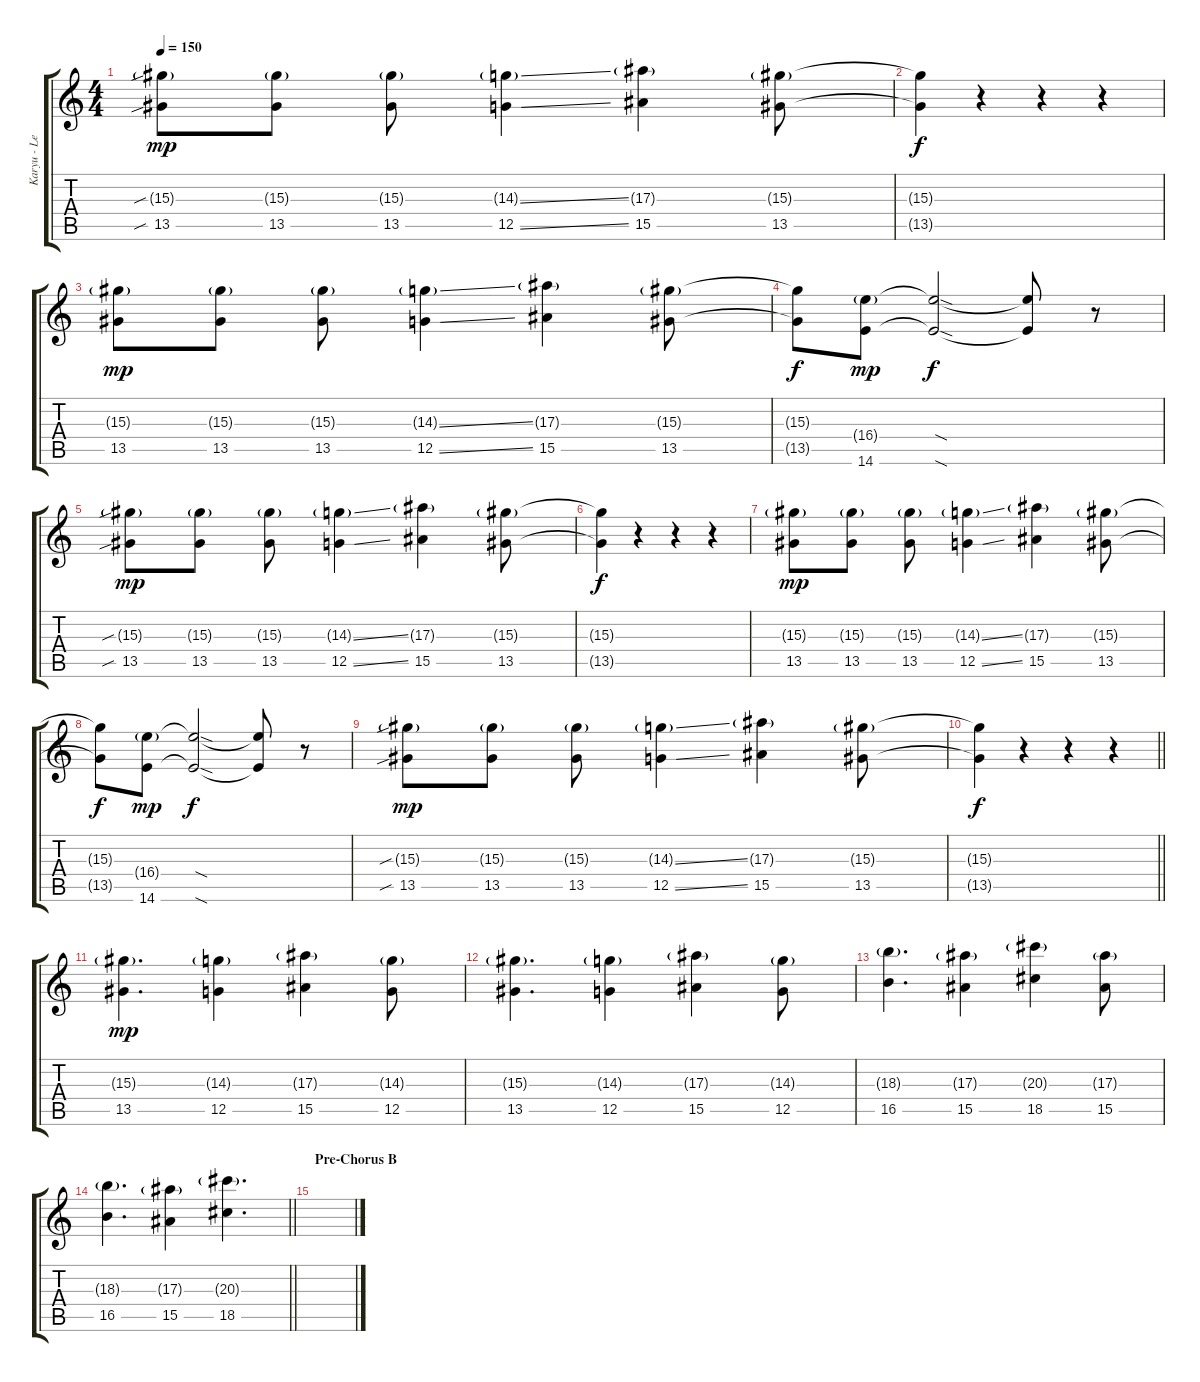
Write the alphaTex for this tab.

\track ("Karyu - Lead Guitar" "Karyu - Le") {instrument distortionguitar}
\staff {score tabs}
\tuning (D4 A3 F3 C3 G2 D2) {hide}
\ts (4 4)
\tempo 150
\clef g2
\ks c
(15.3{sib g} 13.5{sib}).8{dy mp} (15.3{g} 13.5).8 (15.3{g} 13.5).8 (14.3{ss g} 12.5{ss}).4 (17.3{g} 15.5).4 (15.3{g} 13.5).8 |
(15.3{t} 13.5{t}).4{dy f} r.4 r.4 r.4 |
(15.3{g} 13.5).8{dy mp} (15.3{g} 13.5).8 (15.3{g} 13.5).8 (14.3{ss g} 12.5{ss}).4 (17.3{g} 15.5).4 (15.3{g} 13.5).8 |
(15.3{t} 13.5{t}).8{dy f} (16.4{g} 14.6).8{dy mp} (16.4{sod t} 14.6{sod t}).2{dy f} (16.4{t} 14.6{t}).8 r.8 |
(15.3{sib g} 13.5{sib}).8{dy mp} (15.3{g} 13.5).8 (15.3{g} 13.5).8 (14.3{ss g} 12.5{ss}).4 (17.3{g} 15.5).4 (15.3{g} 13.5).8 |
(15.3{t} 13.5{t}).4{dy f} r.4 r.4 r.4 |
(15.3{g} 13.5).8{dy mp} (15.3{g} 13.5).8 (15.3{g} 13.5).8 (14.3{ss g} 12.5{ss}).4 (17.3{g} 15.5).4 (15.3{g} 13.5).8 |
(15.3{t} 13.5{t}).8{dy f} (16.4{g} 14.6).8{dy mp} (16.4{sod t} 14.6{sod t}).2{dy f} (16.4{t} 14.6{t}).8 r.8 |
(15.3{sib g} 13.5{sib}).8{dy mp} (15.3{g} 13.5).8 (15.3{g} 13.5).8 (14.3{ss g} 12.5{ss}).4 (17.3{g} 15.5).4 (15.3{g} 13.5).8 |
\barLineRight lightlight
(15.3{t} 13.5{t}).4{dy f} r.4 r.4 r.4 |
\section ("" "")
(15.3{g} 13.5).4{d dy mp} (14.3{g} 12.5).4 (17.3{g} 15.5).4 (14.3{g} 12.5).8 |
(15.3{g} 13.5).4{d} (14.3{g} 12.5).4 (17.3{g} 15.5).4 (14.3{g} 12.5).8 |
(18.3{g} 16.5).4{d} (17.3{g} 15.5).4 (20.3{g} 18.5).4 (17.3{g} 15.5).8 |
\barLineRight lightlight
(18.3{g} 16.5).4{d} (17.3{g} 15.5).4 (20.3{g} 18.5).4{d} |
\section ("" "Pre-Chorus B")
